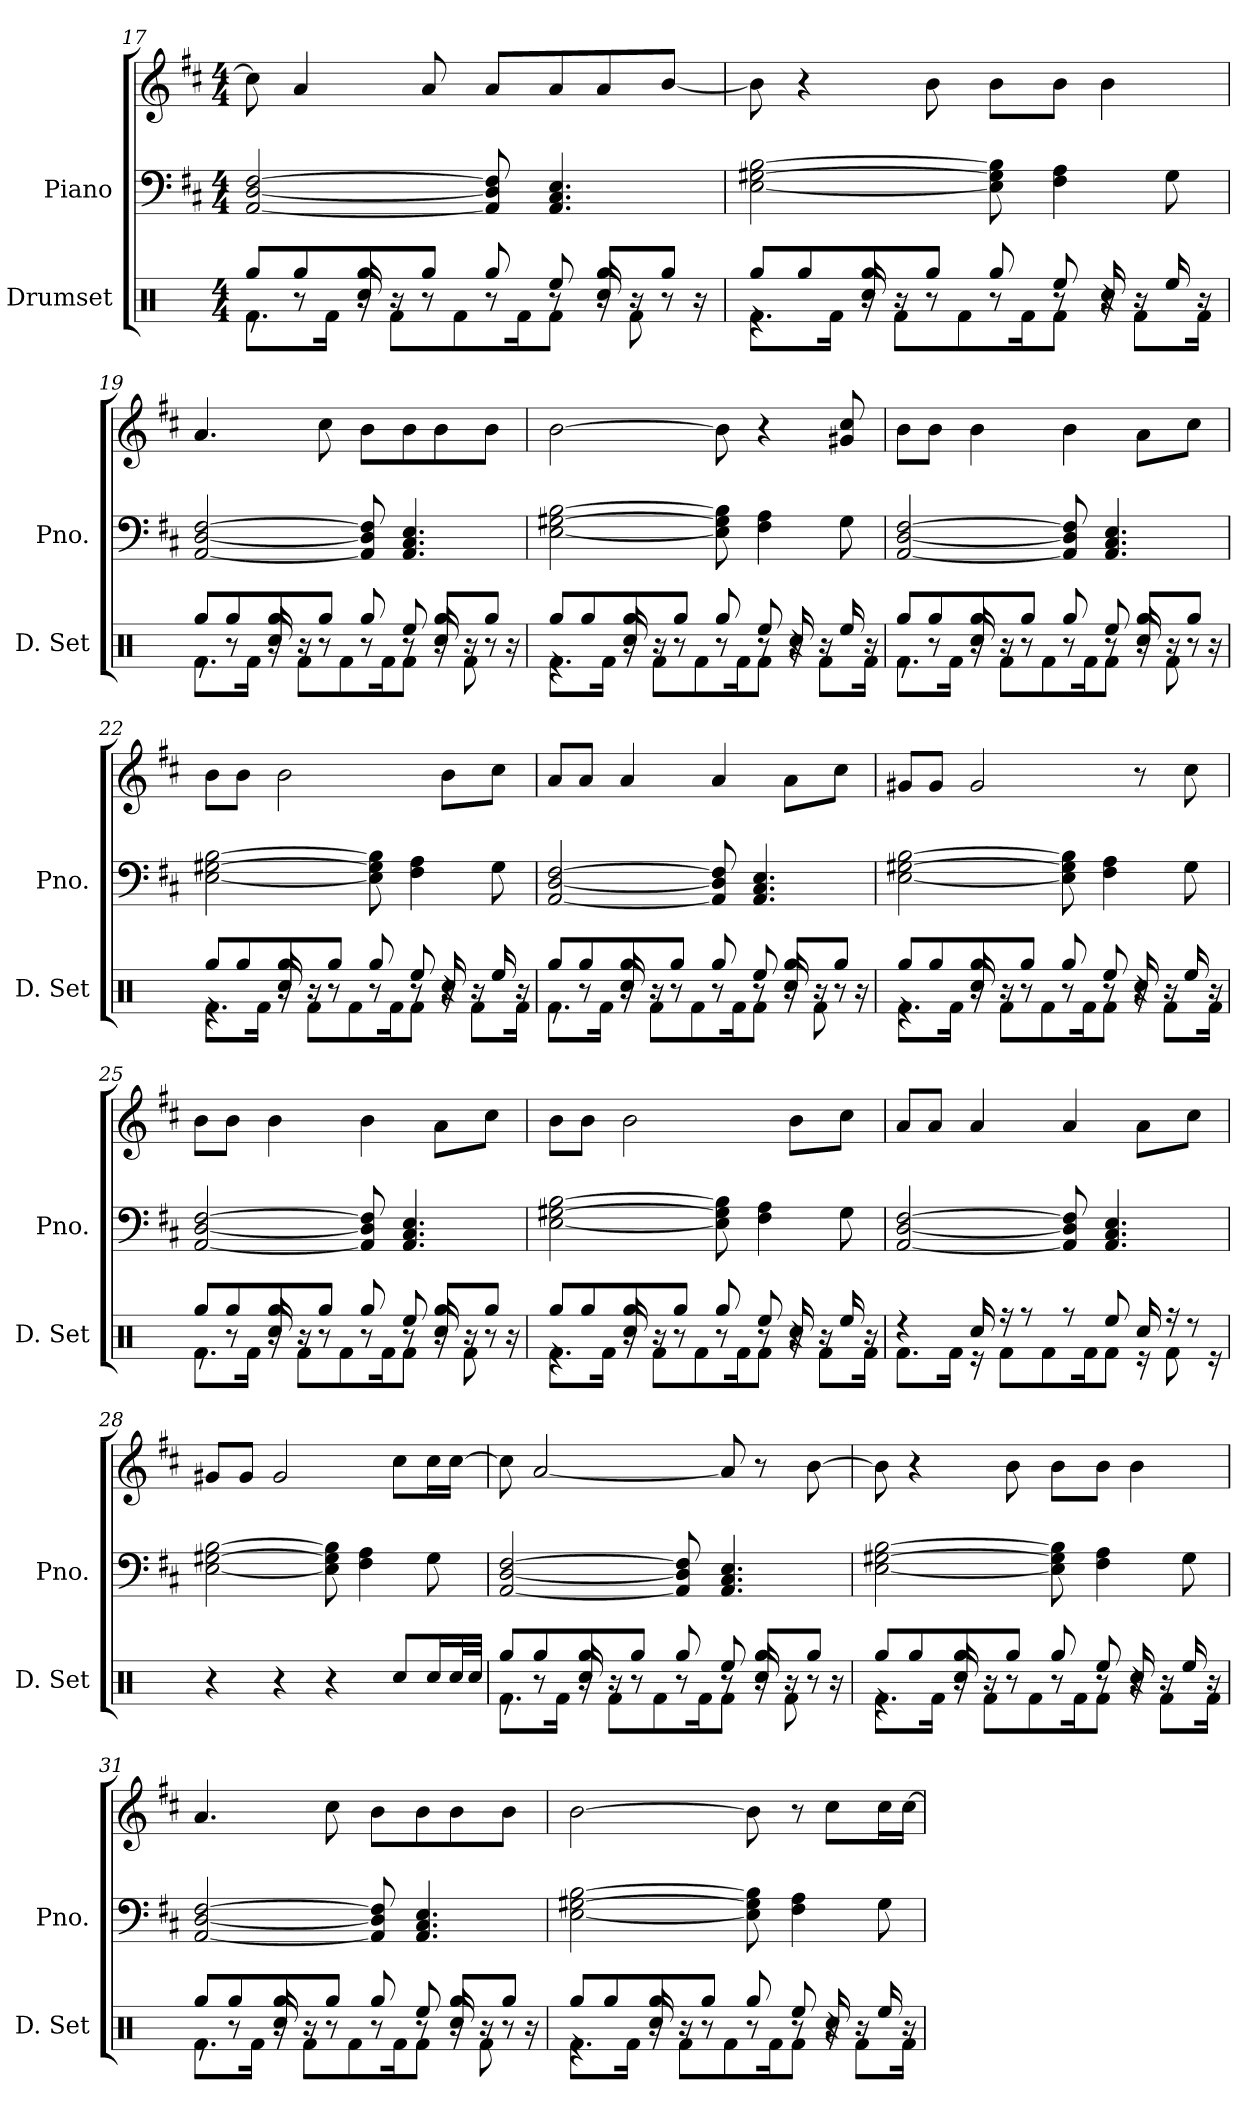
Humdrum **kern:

**kern	**kern	**kern
*part2	*part1	*part1
*staff3	*staff2	*staff1
*I"Drumset	*I"Piano	*
*I'D. Set	*I'Pno.	*
!!LO:LB:g=z
*clefX	*clefF4	*clefG2
*k[]	*k[f#c#]	*k[f#c#]
*M4/4	*M4/4	*M4/4
=17	=17	=17
*^	*	*
*	*^	*	*
8re	8.Rf\L	8Rgg/L	[2AA/ [2D/ [2F#/	8cc#\]
8r	.	8Rgg/	.	4a/
.	16Rf\Jk	.	.	.
16Rcc/	16r	8Rgg/	.	.
16r	8Rf\L	.	.	.
8r	.	8Rgg/J	.	8a/
.	8Rf\	.	.	.
8r	.	8Rgg/	8AA/] 8D/] 8F#/]	8a/L
.	16Rf\K	.	.	.
8Ree/	8Rf\J	8r	4.AA/ 4.C#/ 4.E/	8a/
16Rcc/	16r	8Rgg/L	.	8a/
16r	8Rf\	.	.	.
8r	.	8Rgg/J	.	[8b/J
.	16r	.	.	.
=18	=18	=18	=18	=18
4re	8.Rf\L	8Rgg/L	[2E\ [2G#X\ [2B\	8b\]
.	.	8Rgg/	.	4r
.	16Rf\Jk	.	.	.
16Rcc/	16r	8Rgg/	.	.
16r	8Rf\L	.	.	.
8r	.	8Rgg/J	.	8b\
.	8Rf\	.	.	.
8r	.	8Rgg/	8E\] 8G#\] 8B\]	8b\L
.	16Rf\K	.	.	.
8Ree/	8Rf\J	8r	4F#\ 4A\	8b\J
16Rcc/	16r	4r	.	4b\
16r	8Rf\L	.	.	.
16Ree/	.	.	8G#\	.
16r	16Rf\Jk	.	.	.
!!LO:LB:g=z
=19	=19	=19	=19	=19
8re	8.Rf\L	8Rgg/L	[2AA/ [2D/ [2F#/	4.a/
8r	.	8Rgg/	.	.
.	16Rf\Jk	.	.	.
16Rcc/	16r	8Rgg/	.	.
16r	8Rf\L	.	.	.
8r	.	8Rgg/J	.	8cc#\
.	8Rf\	.	.	.
8r	.	8Rgg/	8AA/] 8D/] 8F#/]	8b\L
.	16Rf\K	.	.	.
8Ree/	8Rf\J	8r	4.AA/ 4.C#/ 4.E/	8b\
16Rcc/	16r	8Rgg/L	.	8b\
16r	8Rf\	.	.	.
8r	.	8Rgg/J	.	8b\J
.	16r	.	.	.
=20	=20	=20	=20	=20
4re	8.Rf\L	8Rgg/L	[2E\ [2G#X\ [2B\	[2b\
.	.	8Rgg/	.	.
.	16Rf\Jk	.	.	.
16Rcc/	16r	8Rgg/	.	.
16r	8Rf\L	.	.	.
8r	.	8Rgg/J	.	.
.	8Rf\	.	.	.
8r	.	8Rgg/	8E\] 8G#\] 8B\]	8b\]
.	16Rf\K	.	.	.
8Ree/	8Rf\J	8r	4F#\ 4A\	4r
16Rcc/	16r	4r	.	.
16r	8Rf\L	.	.	.
16Ree/	.	.	8G#\	8g#X/ 8cc#/
16r	16Rf\Jk	.	.	.
!!LO:PB:g=z
=21	=21	=21	=21	=21
8re	8.Rf\L	8Rgg/L	[2AA/ [2D/ [2F#/	8b\L
8r	.	8Rgg/	.	8b\J
.	16Rf\Jk	.	.	.
16Rcc/	16r	8Rgg/	.	4b\
16r	8Rf\L	.	.	.
8r	.	8Rgg/J	.	.
.	8Rf\	.	.	.
8r	.	8Rgg/	8AA/] 8D/] 8F#/]	4b\
.	16Rf\K	.	.	.
8Ree/	8Rf\J	8r	4.AA/ 4.C#/ 4.E/	.
16Rcc/	16r	8Rgg/L	.	8a\L
16r	8Rf\	.	.	.
8r	.	8Rgg/J	.	8cc#\J
.	16r	.	.	.
=22	=22	=22	=22	=22
4re	8.Rf\L	8Rgg/L	[2E\ [2G#X\ [2B\	8b\L
.	.	8Rgg/	.	8b\J
.	16Rf\Jk	.	.	.
16Rcc/	16r	8Rgg/	.	2b\
16r	8Rf\L	.	.	.
8r	.	8Rgg/J	.	.
.	8Rf\	.	.	.
8r	.	8Rgg/	8E\] 8G#\] 8B\]	.
.	16Rf\K	.	.	.
8Ree/	8Rf\J	8r	4F#\ 4A\	.
16Rcc/	16r	4r	.	8b\L
16r	8Rf\L	.	.	.
16Ree/	.	.	8G#\	8cc#\J
16r	16Rf\Jk	.	.	.
!!LO:LB:g=z
=23	=23	=23	=23	=23
8re	8.Rf\L	8Rgg/L	[2AA/ [2D/ [2F#/	8a/L
8r	.	8Rgg/	.	8a/J
.	16Rf\Jk	.	.	.
16Rcc/	16r	8Rgg/	.	4a/
16r	8Rf\L	.	.	.
8r	.	8Rgg/J	.	.
.	8Rf\	.	.	.
8r	.	8Rgg/	8AA/] 8D/] 8F#/]	4a/
.	16Rf\K	.	.	.
8Ree/	8Rf\J	8r	4.AA/ 4.C#/ 4.E/	.
16Rcc/	16r	8Rgg/L	.	8a\L
16r	8Rf\	.	.	.
8r	.	8Rgg/J	.	8cc#\J
.	16r	.	.	.
=24	=24	=24	=24	=24
4re	8.Rf\L	8Rgg/L	[2E\ [2G#X\ [2B\	8g#X/L
.	.	8Rgg/	.	8g#/J
.	16Rf\Jk	.	.	.
16Rcc/	16r	8Rgg/	.	2g#/
16r	8Rf\L	.	.	.
8r	.	8Rgg/J	.	.
.	8Rf\	.	.	.
8r	.	8Rgg/	8E\] 8G#\] 8B\]	.
.	16Rf\K	.	.	.
8Ree/	8Rf\J	8r	4F#\ 4A\	.
16Rcc/	16r	4r	.	8r
16r	8Rf\L	.	.	.
16Ree/	.	.	8G#\	8cc#\
16r	16Rf\Jk	.	.	.
!!LO:LB:g=z
=25	=25	=25	=25	=25
8re	8.Rf\L	8Rgg/L	[2AA/ [2D/ [2F#/	8b\L
8r	.	8Rgg/	.	8b\J
.	16Rf\Jk	.	.	.
16Rcc/	16r	8Rgg/	.	4b\
16r	8Rf\L	.	.	.
8r	.	8Rgg/J	.	.
.	8Rf\	.	.	.
8r	.	8Rgg/	8AA/] 8D/] 8F#/]	4b\
.	16Rf\K	.	.	.
8Ree/	8Rf\J	8r	4.AA/ 4.C#/ 4.E/	.
16Rcc/	16r	8Rgg/L	.	8a\L
16r	8Rf\	.	.	.
8r	.	8Rgg/J	.	8cc#\J
.	16r	.	.	.
=26	=26	=26	=26	=26
4re	8.Rf\L	8Rgg/L	[2E\ [2G#X\ [2B\	8b\L
.	.	8Rgg/	.	8b\J
.	16Rf\Jk	.	.	.
16Rcc/	16r	8Rgg/	.	2b\
16r	8Rf\L	.	.	.
8r	.	8Rgg/J	.	.
.	8Rf\	.	.	.
8r	.	8Rgg/	8E\] 8G#\] 8B\]	.
.	16Rf\K	.	.	.
8Ree/	8Rf\J	8r	4F#\ 4A\	.
16Rcc/	16r	4r	.	8b\L
16r	8Rf\L	.	.	.
16Ree/	.	.	8G#\	8cc#\J
16r	16Rf\Jk	.	.	.
*	*v	*v	*	*
!!LO:LB:g=z
=27	=27	=27	=27
4r	8.Rf\L	[2AA/ [2D/ [2F#/	8a/L
.	.	.	8a/J
.	16Rf\Jk	.	.
16Rcc/	16r	.	4a/
16r	8Rf\L	.	.
8r	.	.	.
.	8Rf\	.	.
8r	.	8AA/] 8D/] 8F#/]	4a/
.	16Rf\K	.	.
8Ree/	8Rf\J	4.AA/ 4.C#/ 4.E/	.
16Rcc/	16r	.	8a\L
16r	8Rf\	.	.
8r	.	.	8cc#\J
.	16r	.	.
*v	*v	*	*
=28	=28	=28
4r	[2E\ [2G#X\ [2B\	8g#X/L
.	.	8g#/J
4r	.	2g#/
4r	8E\] 8G#\] 8B\]	.
.	4F#\ 4A\	.
8Rcc/L	.	8cc#\L
16Rcc/L	8G#\	16cc#\L
32Rcc/L	.	[16cc#\JJ
32Rcc/JJJ	.	.
=29	=29	=29
*^	*	*
*	*^	*	*
8re	8.Rf\L	8Rgg/L	[2AA/ [2D/ [2F#/	8cc#\]
8r	.	8Rgg/	.	[2a/
.	16Rf\Jk	.	.	.
16Rcc/	16r	8Rgg/	.	.
16r	8Rf\L	.	.	.
8r	.	8Rgg/J	.	.
.	8Rf\	.	.	.
8r	.	8Rgg/	8AA/] 8D/] 8F#/]	.
.	16Rf\K	.	.	.
8Ree/	8Rf\J	8r	4.AA/ 4.C#/ 4.E/	8a/]
16Rcc/	16r	8Rgg/L	.	8r
16r	8Rf\	.	.	.
8r	.	8Rgg/J	.	[8b\
.	16r	.	.	.
!!LO:PB:g=z
=30	=30	=30	=30	=30
4re	8.Rf\L	8Rgg/L	[2E\ [2G#X\ [2B\	8b\]
.	.	8Rgg/	.	4r
.	16Rf\Jk	.	.	.
16Rcc/	16r	8Rgg/	.	.
16r	8Rf\L	.	.	.
8r	.	8Rgg/J	.	8b\
.	8Rf\	.	.	.
8r	.	8Rgg/	8E\] 8G#\] 8B\]	8b\L
.	16Rf\K	.	.	.
8Ree/	8Rf\J	8r	4F#\ 4A\	8b\J
16Rcc/	16r	4r	.	4b\
16r	8Rf\L	.	.	.
16Ree/	.	.	8G#\	.
16r	16Rf\Jk	.	.	.
=31	=31	=31	=31	=31
8re	8.Rf\L	8Rgg/L	[2AA/ [2D/ [2F#/	4.a/
8r	.	8Rgg/	.	.
.	16Rf\Jk	.	.	.
16Rcc/	16r	8Rgg/	.	.
16r	8Rf\L	.	.	.
8r	.	8Rgg/J	.	8cc#\
.	8Rf\	.	.	.
8r	.	8Rgg/	8AA/] 8D/] 8F#/]	8b\L
.	16Rf\K	.	.	.
8Ree/	8Rf\J	8r	4.AA/ 4.C#/ 4.E/	8b\
16Rcc/	16r	8Rgg/L	.	8b\
16r	8Rf\	.	.	.
8r	.	8Rgg/J	.	8b\J
.	16r	.	.	.
!!LO:LB:g=z
=32	=32	=32	=32	=32
4re	8.Rf\L	8Rgg/L	[2E\ [2G#X\ [2B\	[2b\
.	.	8Rgg/	.	.
.	16Rf\Jk	.	.	.
16Rcc/	16r	8Rgg/	.	.
16r	8Rf\L	.	.	.
8r	.	8Rgg/J	.	.
.	8Rf\	.	.	.
8r	.	8Rgg/	8E\] 8G#\] 8B\]	8b\]
.	16Rf\K	.	.	.
8Ree/	8Rf\J	8r	4F#\ 4A\	8r
16Rcc/	16r	4r	.	8cc#\L
16r	8Rf\L	.	.	.
16Ree/	.	.	8G#\	16cc#\L
16r	16Rf\Jk	.	.	[16cc#\JJ
*v	*v	*v	*	*
=	=	=
*-	*-	*-
